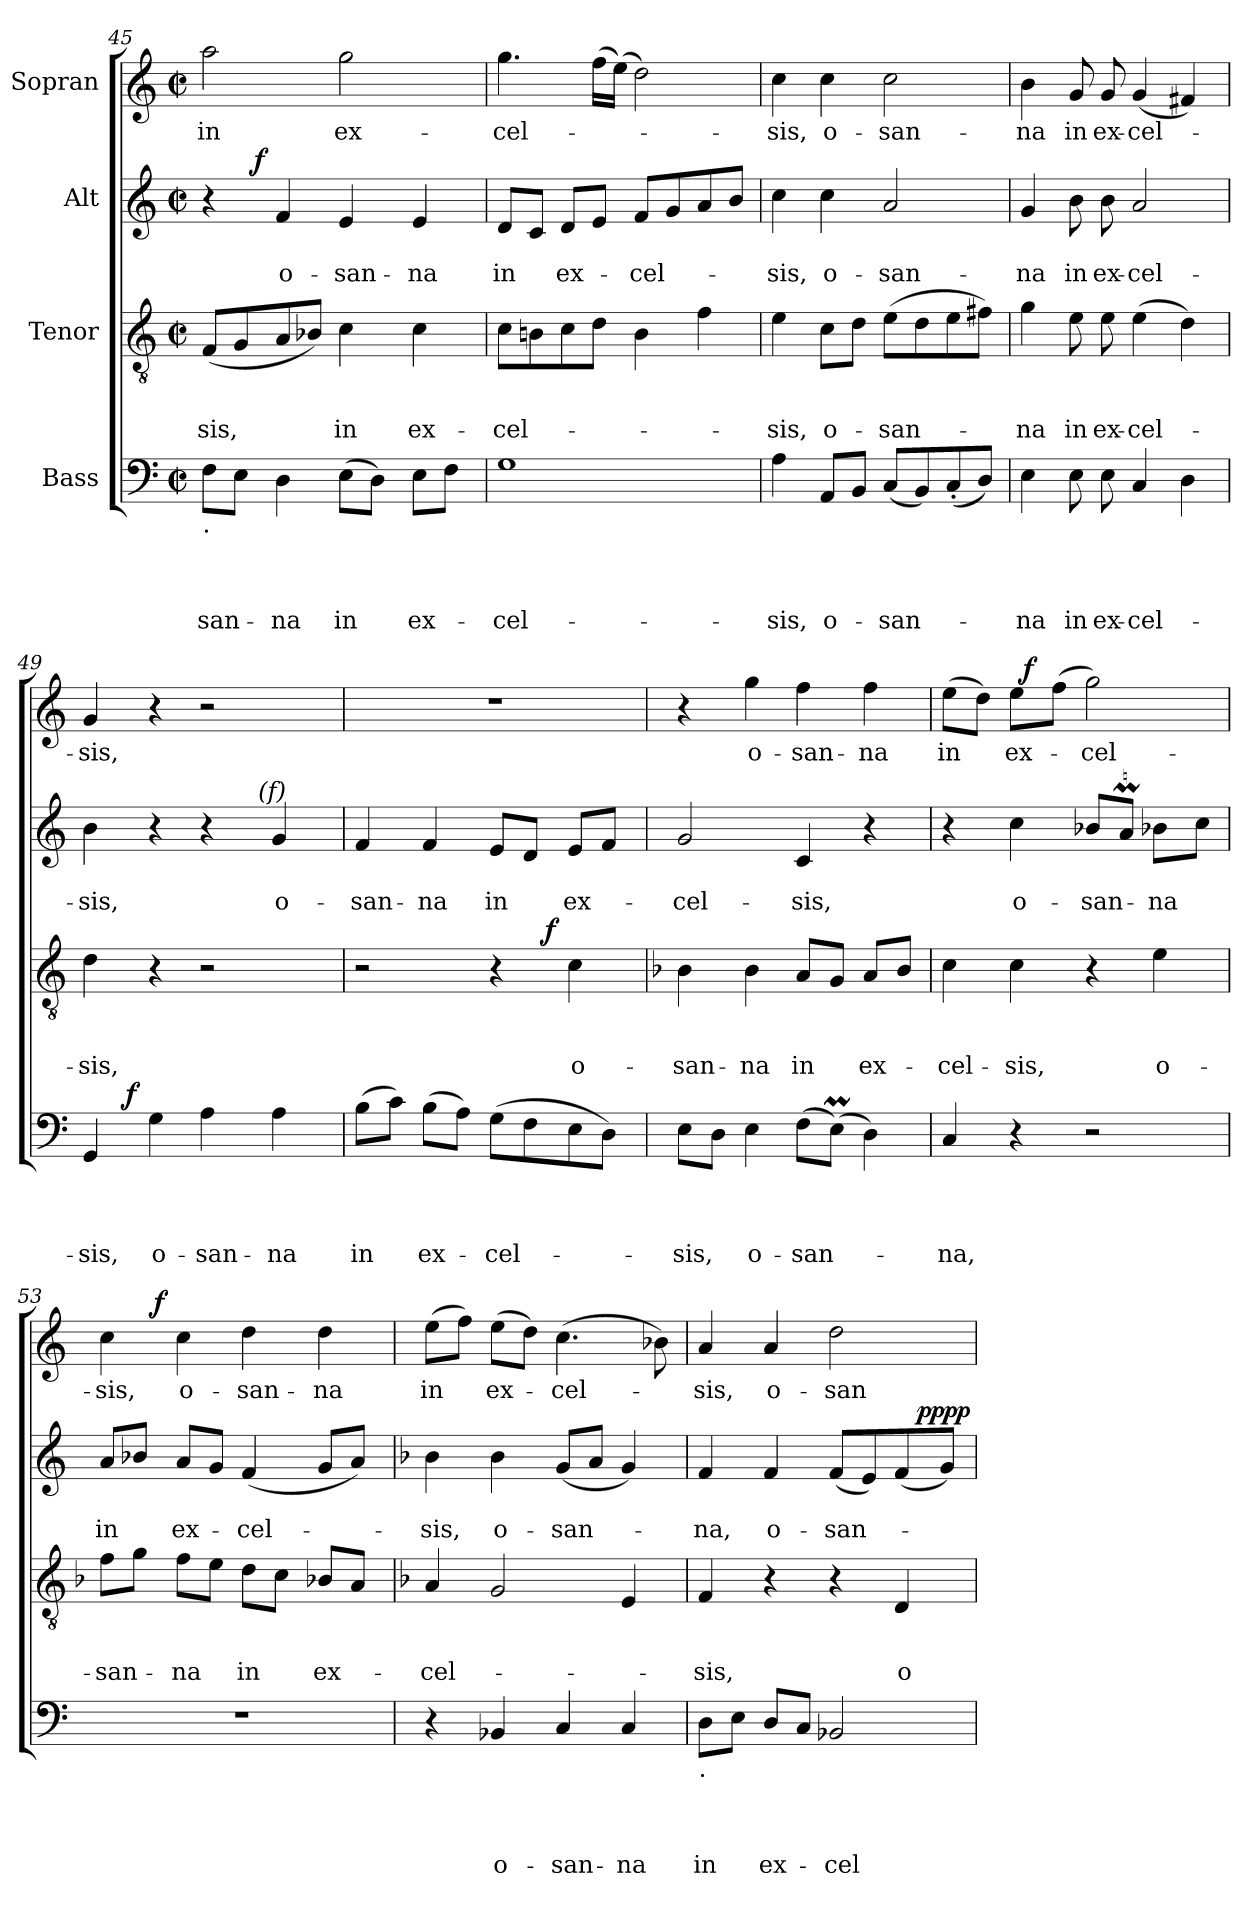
**kern	**text	**text	**text	**text	**dynam	**kern	**text	**text	**text	**dynam	**kern	**text	**text	**dynam	**kern	**text	**dynam
*part4	*part4	*part4	*part4	*part4	*part4	*part3	*part3	*part3	*part3	*part3	*part2	*part2	*part2	*part2	*part1	*part1	*part1
*staff4	*staff4	*staff4	*staff4	*staff4	*staff4	*staff3	*staff3	*staff3	*staff3	*staff3	*staff2	*staff2	*staff2	*staff2	*staff1	*staff1	*staff1
*I"Bass	*	*	*	*	*	*I"Tenor	*	*	*	*	*I"Alt	*	*	*	*I"Sopran	*	*
!!LO:LB:g=z
*clefF4	*	*	*	*	*	*clefGv2	*	*	*	*	*clefG2	*	*	*	*clefG2	*	*
*k[]	*	*	*	*	*	*k[]	*	*	*	*	*k[]	*	*	*	*k[]	*	*
*C:	*	*	*	*	*	*C:	*	*	*	*	*C:	*	*	*	*C:	*	*
*M2/2	*	*	*	*	*	*M2/2	*	*	*	*	*M2/2	*	*	*	*M2/2	*	*
*met(c|)	*	*	*	*	*	*met(c|)	*	*	*	*	*met(c|)	*	*	*	*met(c|)	*	*
=45	=45	=45	=45	=45	=45	=45	=45	=45	=45	=45	=45	=45	=45	=45	=45	=45	=45
!LO:TX:b:t=.	!	!	!	!	!	!	!	!	!	!	!	!	!	!	!	!	!
!	!	!	!	!LO:LY:b	!	!	!	!	!LO:LY:b	!	!	!	!	!	!	!LO:LY:b	!
*	*	*	*	*	*	*	*	*	*	*	*^	*	*	*	*	*	*
8F\L	.	.	.	-san-	.	(<8F/L	.	.	-sis,	.	4r	8.ryy	.	.	.	2aa\	in	.
8E\J	.	.	.	.	.	8G/	.	.	.	.	.	.	.	.	.	.	.	.
!	!	!	!	!	!	!	!	!	!	!	!	!	!	!	!LO:DY:a	!	!	!
.	.	.	.	.	.	.	.	.	.	.	.	2ryy	.	.	f	.	.	.
!	!	!	!	!LO:LY:b	!	!	!	!	!	!	!	!	!	!LO:LY:b	!	!	!	!
4D\	.	.	.	-na	.	8A/	.	.	.	.	4f/	.	.	o-	.	.	.	.
.	.	.	.	.	.	8B-X/J)	.	.	.	.	.	.	.	.	.	.	.	.
!	!	!	!	!LO:LY:b	!	!	!	!	!LO:LY:b	!	!	!	!	!LO:LY:b	!	!	!LO:LY:b	!
(>8E\L	.	.	.	in	.	4c\	.	.	in	.	4e/	.	.	-san-	.	2gg\	ex-	.
8D\J)	.	.	.	.	.	.	.	.	.	.	.	.	.	.	.	.	.	.
.	.	.	.	.	.	.	.	.	.	.	.	4ryy	.	.	.	.	.	.
!	!	!	!	!LO:LY:b	!	!	!	!	!LO:LY:b	!	!	!	!	!LO:LY:b	!	!	!	!
8E\L	.	.	.	ex-	.	4c\	.	.	ex-	.	4e/	.	.	-na	.	.	.	.
8F\J	.	.	.	.	.	.	.	.	.	.	.	.	.	.	.	.	.	.
.	.	.	.	.	.	.	.	.	.	.	.	16ryy	.	.	.	.	.	.
=46	=46	=46	=46	=46	=46	=46	=46	=46	=46	=46	=46	=46	=46	=46	=46	=46	=46	=46
!	!	!	!	!LO:LY:b	!	!	!	!	!LO:LY:b	!	!	!	!	!LO:LY:b	!	!	!LO:LY:b	!
*	*	*	*	*	*	*	*	*	*	*	*v	*v	*	*	*	*	*	*
1G	.	.	.	-cel-	.	8c\L	.	.	-cel-	.	8d/L	.	in	.	4.gg\	-cel-	.
.	.	.	.	.	.	8Bn\	.	.	.	.	8c/J	.	.	.	.	.	.
!	!	!	!	!	!	!	!	!	!	!	!	!	!LO:LY:b	!	!	!	!
.	.	.	.	.	.	8c\	.	.	.	.	8d/L	.	ex-	.	.	.	.
.	.	.	.	.	.	8d\J	.	.	.	.	8e/J	.	.	.	(>16ff\LL	.	.
.	.	.	.	.	.	.	.	.	.	.	.	.	.	.	(>16ee\JJ)	.	.
!	!	!	!	!	!	!	!	!	!	!	!	!	!LO:LY:b	!	!	!	!
.	.	.	.	.	.	4B\	.	.	.	.	8f/L	.	-cel-	.	2dd\)	.	.
.	.	.	.	.	.	.	.	.	.	.	8g/	.	.	.	.	.	.
.	.	.	.	.	.	4f\	.	.	.	.	8a/	.	.	.	.	.	.
.	.	.	.	.	.	.	.	.	.	.	8b/J	.	.	.	.	.	.
=47	=47	=47	=47	=47	=47	=47	=47	=47	=47	=47	=47	=47	=47	=47	=47	=47	=47
!	!	!	!	!LO:LY:b	!	!	!	!	!LO:LY:b	!	!	!	!LO:LY:b	!	!	!LO:LY:b	!
4A\	.	.	.	-sis,	.	4e\	.	.	-sis,	.	4cc\	.	-sis,	.	4cc\	-sis,	.
!	!	!	!	!LO:LY:b	!	!	!	!	!LO:LY:b	!	!	!	!LO:LY:b	!	!	!LO:LY:b	!
8AA/L	.	.	.	o-	.	8c\L	.	.	o-	.	4cc\	.	o-	.	4cc\	o-	.
8BB/J	.	.	.	.	.	8d\J	.	.	.	.	.	.	.	.	.	.	.
!	!	!	!	!LO:LY:b	!	!	!	!	!LO:LY:b	!	!	!	!LO:LY:b	!	!	!LO:LY:b	!
(<8C/L	.	.	.	-san-	.	(>8e\L	.	.	-san-	.	2a/	.	-san-	.	2cc\	-san-	.
8BB/)	.	.	.	.	.	8d\	.	.	.	.	.	.	.	.	.	.	.
(<8C'</	.	.	.	.	.	8e\	.	.	.	.	.	.	.	.	.	.	.
8D/J)	.	.	.	.	.	8f#X\J)	.	.	.	.	.	.	.	.	.	.	.
=48	=48	=48	=48	=48	=48	=48	=48	=48	=48	=48	=48	=48	=48	=48	=48	=48	=48
!	!	!	!	!LO:LY:b	!	!	!	!	!LO:LY:b	!	!	!	!LO:LY:b	!	!	!LO:LY:b	!
4E\	.	.	.	-na	.	4g\	.	.	-na	.	4g/	.	-na	.	4b\	-na	.
!	!	!	!	!LO:LY:b	!	!	!	!	!LO:LY:b	!	!	!	!LO:LY:b	!	!	!LO:LY:b	!
8E\	.	.	.	in	.	8e\	.	.	in	.	8b\	.	in	.	8g/	in	.
!	!	!	!	!LO:LY:b	!	!	!	!	!LO:LY:b	!	!	!	!LO:LY:b	!	!	!LO:LY:b	!
8E\	.	.	.	ex-	.	8e\	.	.	ex-	.	8b\	.	ex-	.	8g/	ex-	.
!	!	!	!	!LO:LY:b	!	!	!	!	!LO:LY:b	!	!	!	!LO:LY:b	!	!	!LO:LY:b	!
4C/	.	.	.	-cel-	.	(>4e\	.	.	-cel-	.	2a/	.	-cel-	.	(<4g/	-cel-	.
4D\	.	.	.	.	.	4d\)	.	.	.	.	.	.	.	.	4f#X/)	.	.
=49	=49	=49	=49	=49	=49	=49	=49	=49	=49	=49	=49	=49	=49	=49	=49	=49	=49
!	!	!	!	!LO:LY:b	!	!	!	!	!LO:LY:b	!	!	!	!LO:LY:b	!	!	!LO:LY:b	!
*^	*	*	*	*	*	*	*	*	*	*	*^	*	*	*	*	*	*
4GG/	8.ryy	.	.	.	-sis,	.	4d\	.	.	-sis,	.	4b\	2ryy	.	-sis,	.	4g/	-sis,	.
!	!	!	!	!	!	!LO:DY:a	!	!	!	!	!	!	!	!	!	!	!	!	!
.	2ryy	.	.	.	.	f	.	.	.	.	.	.	.	.	.	.	.	.	.
!	!	!	!	!	!LO:LY:b	!	!	!	!	!	!	!	!	!	!	!	!	!	!
4G\	.	.	.	.	o-	.	4r	.	.	.	.	4r	.	.	.	.	4r	.	.
!	!	!	!	!	!LO:LY:b	!	!	!	!	!	!	!	!	!	!	!	!	!	!
4A\	.	.	.	.	-san-	.	2r	.	.	.	.	4r	8..ryy	.	.	.	2r	.	.
.	4ryy	.	.	.	.	.	.	.	.	.	.	.	.	.	.	.	.	.	.
!	!	!	!	!	!	!	!	!	!	!	!	!	!LO:TX:a:i:t=(f)	!	!	!	!	!	!
.	.	.	.	.	.	.	.	.	.	.	.	.	4ryy	.	.	.	.	.	.
!	!	!	!	!	!LO:LY:b	!	!	!	!	!	!	!	!	!	!LO:LY:b	!	!	!	!
4A\	.	.	.	.	-na	.	.	.	.	.	.	4g/	.	.	o-	.	.	.	.
.	16ryy	.	.	.	.	.	.	.	.	.	.	.	.	.	.	.	.	.	.
.	.	.	.	.	.	.	.	.	.	.	.	.	32ryy	.	.	.	.	.	.
!!LO:LB:g=z
=50	=50	=50	=50	=50	=50	=50	=50	=50	=50	=50	=50	=50	=50	=50	=50	=50	=50	=50	=50
!LO:TX:b:t=.	!	!	!	!	!	!	!	!	!	!	!	!	!	!	!	!	!	!	!
!	!	!	!	!	!LO:LY:b	!	!	!	!	!	!	!	!	!	!LO:LY:b	!	!	!	!
*v	*v	*	*	*	*	*	*^	*	*	*	*	*v	*v	*	*	*	*	*	*
(>8B\L	.	.	.	in	.	2r	2ryy	.	.	.	.	4f/	.	-san-	.	1r	.	.
8c\J)	.	.	.	.	.	.	.	.	.	.	.	.	.	.	.	.	.	.
!	!	!	!	!LO:LY:b	!	!	!	!	!	!	!	!	!	!LO:LY:b	!	!	!	!
(>8B\L	.	.	.	ex-	.	.	.	.	.	.	.	4f/	.	-na	.	.	.	.
8A\J)	.	.	.	.	.	.	.	.	.	.	.	.	.	.	.	.	.	.
!	!	!	!	!LO:LY:b	!	!	!	!	!	!	!	!	!	!LO:LY:b	!	!	!	!
(>8G\L	.	.	.	-cel-	.	4r	8.ryy	.	.	.	.	8e/L	.	in	.	.	.	.
8F\	.	.	.	.	.	.	.	.	.	.	.	8d/J	.	.	.	.	.	.
!	!	!	!	!	!	!	!	!	!	!	!LO:DY:a	!	!	!	!	!	!	!
.	.	.	.	.	.	.	4ryy	.	.	.	f	.	.	.	.	.	.	.
!	!	!	!	!	!	!	!	!	!	!LO:LY:b	!	!	!	!LO:LY:b	!	!	!	!
8E\	.	.	.	.	.	4c\	.	.	.	o-	.	8e/L	.	ex-	.	.	.	.
8D\J)	.	.	.	.	.	.	.	.	.	.	.	8f/J	.	.	.	.	.	.
.	.	.	.	.	.	.	16ryy	.	.	.	.	.	.	.	.	.	.	.
*	*	*	*	*	*	*v	*v	*	*	*	*	*	*	*	*	*	*	*
=51	=51	=51	=51	=51	=51	=51	=51	=51	=51	=51	=51	=51	=51	=51	=51	=51	=51
*	*	*	*	*	*	*k[b-]	*	*	*	*	*	*	*	*	*	*	*
*	*	*	*	*	*	*F:	*	*	*	*	*	*	*	*	*	*	*
*	*	*	*	*	*	*^	*	*	*	*	*	*	*	*	*	*	*
!	!	!	!	!LO:LY:b	!	!	!	!	!	!LO:LY:b	!	!	!	!LO:LY:b	!	!	!	!
*	*	*	*	*	*	*v	*v	*	*	*	*	*	*	*	*	*	*	*
8E\L	.	.	.	-sis,	.	4B-\	.	.	-san-	.	2g/	.	-cel-	.	4r	.	.
8D\J	.	.	.	.	.	.	.	.	.	.	.	.	.	.	.	.	.
!	!	!	!	!LO:LY:b	!	!	!	!	!LO:LY:b	!	!	!	!	!	!	!LO:LY:b	!
4E\	.	.	.	o-	.	4B-\	.	.	-na	.	.	.	.	.	4gg\	o-	.
!	!	!	!	!LO:LY:b	!	!	!	!	!LO:LY:b	!	!	!	!LO:LY:b	!	!	!LO:LY:b	!
(>8F\L	.	.	.	-san-	.	8A/L	.	.	in	.	4c/	.	-sis,	.	4ff\	-san-	.
(>8Em\J)	.	.	.	.	.	8G/J	.	.	.	.	.	.	.	.	.	.	.
!	!	!	!	!	!	!	!	!	!LO:LY:b	!	!	!	!	!	!	!LO:LY:b	!
4D\)	.	.	.	.	.	8A/L	.	.	ex-	.	4r	.	.	.	4ff\	-na	.
.	.	.	.	.	.	8B-/J	.	.	.	.	.	.	.	.	.	.	.
=52	=52	=52	=52	=52	=52	=52	=52	=52	=52	=52	=52	=52	=52	=52	=52	=52	=52
!	!	!	!	!LO:LY:b	!	!	!	!	!LO:LY:b	!	!	!	!	!	!	!LO:LY:b	!
*	*	*	*	*	*	*	*	*	*	*	*	*	*	*	*^	*	*
4C/	.	.	.	-na,	.	4c\	.	.	-cel-	.	4r	.	.	.	(>8ee\L	4ryy	in	.
.	.	.	.	.	.	.	.	.	.	.	.	.	.	.	8dd\J)	.	.	.
!	!	!	!	!	!	!	!	!	!LO:LY:b	!	!	!	!LO:LY:b	!	!	!	!LO:LY:b	!
4r	.	.	.	.	.	4c\	.	.	-sis,	.	4cc\	.	o-	.	8ee\L	32ryy	ex-	.
!	!	!	!	!	!	!	!	!	!	!	!	!	!	!	!	!	!	!LO:DY:a
.	.	.	.	.	.	.	.	.	.	.	.	.	.	.	.	2ryy	.	f
.	.	.	.	.	.	.	.	.	.	.	.	.	.	.	(>8ff\J	.	.	.
!	!	!	!	!	!	!	!	!	!	!	!	!	!LO:LY:b	!	!	!	!LO:LY:b	!
2r	.	.	.	.	.	4r	.	.	.	.	8b-X/L	.	-san-	.	2gg\)	.	-cel-	.
.	.	.	.	.	.	.	.	.	.	.	8aM/J	.	.	.	.	.	.	.
!	!	!	!	!	!	!	!	!	!LO:LY:b	!	!	!	!LO:LY:b	!	!	!	!	!
.	.	.	.	.	.	4e\	.	.	o-	.	8b-\L	.	-na	.	.	.	.	.
.	.	.	.	.	.	.	.	.	.	.	.	.	.	.	.	8..ryy	.	.
.	.	.	.	.	.	.	.	.	.	.	8cc\J	.	.	.	.	.	.	.
=53	=53	=53	=53	=53	=53	=53	=53	=53	=53	=53	=53	=53	=53	=53	=53	=53	=53	=53
!	!	!	!	!	!	!	!	!	!LO:LY:b	!	!	!	!LO:LY:b	!	!	!	!LO:LY:b	!
1r	.	.	.	.	.	8f\L	.	.	-san-	.	8a/L	.	in	.	4cc\	8.ryy	-sis,	.
.	.	.	.	.	.	8g\J	.	.	.	.	8b-X/J	.	.	.	.	.	.	.
!	!	!	!	!	!	!	!	!	!	!	!	!	!	!	!	!	!	!LO:DY:a
.	.	.	.	.	.	.	.	.	.	.	.	.	.	.	.	2ryy	.	f
!	!	!	!	!	!	!	!	!	!LO:LY:b	!	!	!	!LO:LY:b	!	!	!	!LO:LY:b	!
.	.	.	.	.	.	8f\L	.	.	-na	.	8a/L	.	ex-	.	4cc\	.	o-	.
.	.	.	.	.	.	8e\J	.	.	.	.	8g/J	.	.	.	.	.	.	.
!	!	!	!	!	!	!	!	!	!LO:LY:b	!	!	!	!LO:LY:b	!	!	!	!LO:LY:b	!
.	.	.	.	.	.	8d\L	.	.	in	.	(<4f/	.	-cel-	.	4dd\	.	-san-	.
.	.	.	.	.	.	8c\J	.	.	.	.	.	.	.	.	.	.	.	.
.	.	.	.	.	.	.	.	.	.	.	.	.	.	.	.	4ryy	.	.
!	!	!	!	!	!	!	!	!	!LO:LY:b	!	!	!	!	!	!	!	!LO:LY:b	!
.	.	.	.	.	.	8B-X/L	.	.	ex-	.	8g/L	.	.	.	4dd\	.	-na	.
.	.	.	.	.	.	8A/J	.	.	.	.	8a/J)	.	.	.	.	.	.	.
.	.	.	.	.	.	.	.	.	.	.	.	.	.	.	.	16ryy	.	.
*	*	*	*	*	*	*	*	*	*	*	*	*	*	*	*v	*v	*	*
=54	=54	=54	=54	=54	=54	=54	=54	=54	=54	=54	=54	=54	=54	=54	=54	=54	=54
*	*	*	*	*	*	*	*	*	*	*	*k[b-]	*	*	*	*	*	*
*	*	*	*	*	*	*	*	*	*	*	*F:	*	*	*	*	*	*
*	*	*	*	*	*	*	*	*	*	*	*	*	*	*	*^	*	*
!	!	!	!	!	!	!	!	!	!LO:LY:b	!	!	!	!LO:LY:b	!	!	!	!LO:LY:b	!
*	*	*	*	*	*	*	*	*	*	*	*	*	*	*	*v	*v	*	*
4r	.	.	.	.	.	4A/	.	.	-cel-	.	4b-\	.	-sis,	.	(>8ee\L	in	.
.	.	.	.	.	.	.	.	.	.	.	.	.	.	.	8ff\J)	.	.
!	!	!	!	!LO:LY:b	!	!	!	!	!	!	!	!	!LO:LY:b	!	!	!LO:LY:b	!
4BB-X/	.	.	.	o-	.	2G/	.	.	.	.	4b-\	.	o-	.	(>8ee\L	ex-	.
.	.	.	.	.	.	.	.	.	.	.	.	.	.	.	8dd\J)	.	.
!	!	!	!	!LO:LY:b	!	!	!	!	!	!	!	!	!LO:LY:b	!	!	!LO:LY:b	!
4C/	.	.	.	-san-	.	.	.	.	.	.	(<8g/L	.	-san-	.	(>4.cc\	-cel-	.
.	.	.	.	.	.	.	.	.	.	.	8a/J	.	.	.	.	.	.
!	!	!	!	!LO:LY:b	!	!	!	!	!	!	!	!	!	!	!	!	!
4C/	.	.	.	-na	.	4E/	.	.	.	.	4g/)	.	.	.	.	.	.
.	.	.	.	.	.	.	.	.	.	.	.	.	.	.	8b-X\)	.	.
!!LO:PB:g=z
=55	=55	=55	=55	=55	=55	=55	=55	=55	=55	=55	=55	=55	=55	=55	=55	=55	=55
*	*	*	*	*	*	*k[]	*	*	*	*	*k[]	*	*	*	*	*	*
*	*	*	*	*	*	*C:	*	*	*	*	*C:	*	*	*	*	*	*
!LO:TX:b:t=.	!	!	!	!	!	!	!	!	!	!	!	!	!	!	!	!	!
!	!	!	!	!LO:LY:b	!	!	!	!	!LO:LY:b	!	!	!	!LO:LY:b	!	!	!LO:LY:b	!
*	*	*	*	*	*	*	*	*	*	*	*^	*	*	*	*	*	*
8D\L	.	.	.	in	.	4F/	.	.	-sis,	.	4f/	2ryy	.	-na,	.	4a/	-sis,	.
8E\J	.	.	.	.	.	.	.	.	.	.	.	.	.	.	.	.	.	.
!	!	!	!	!LO:LY:b	!	!	!	!	!	!	!	!	!	!LO:LY:b	!	!	!LO:LY:b	!
8D/L	.	.	.	ex-	.	4r	.	.	.	.	4f/	.	.	o-	.	4a/	o-	.
8C/J	.	.	.	.	.	.	.	.	.	.	.	.	.	.	.	.	.	.
!	!	!	!	!LO:LY:b	!	!	!	!	!	!	!	!	!	!LO:LY:b	!	!	!LO:LY:b	!
2BB-X/	.	.	.	-cel-	.	4r	.	.	.	.	(<8f/L	4ryy	.	-san-	.	2dd\	-san-	.
.	.	.	.	.	.	.	.	.	.	.	8e/)	.	.	.	.	.	.	.
!	!	!	!	!	!	!	!	!	!LO:LY:b	!	!	!	!	!	!	!	!	!
.	.	.	.	.	.	4D/	.	.	o-	.	(<8f/	16ryy	.	.	.	.	.	.
!	!	!	!	!	!	!	!	!	!	!	!	!	!	!	!LO:DY:b	!	!	!
.	.	.	.	.	.	.	.	.	.	.	.	8.ryy	.	.	pppp	.	.	.
.	.	.	.	.	.	.	.	.	.	.	8g/J)	.	.	.	.	.	.	.
*	*	*	*	*	*	*	*	*	*	*	*v	*v	*	*	*	*	*	*
=	=	=	=	=	=	=	=	=	=	=	=	=	=	=	=	=	=
*-	*-	*-	*-	*-	*-	*-	*-	*-	*-	*-	*-	*-	*-	*-	*-	*-	*-
